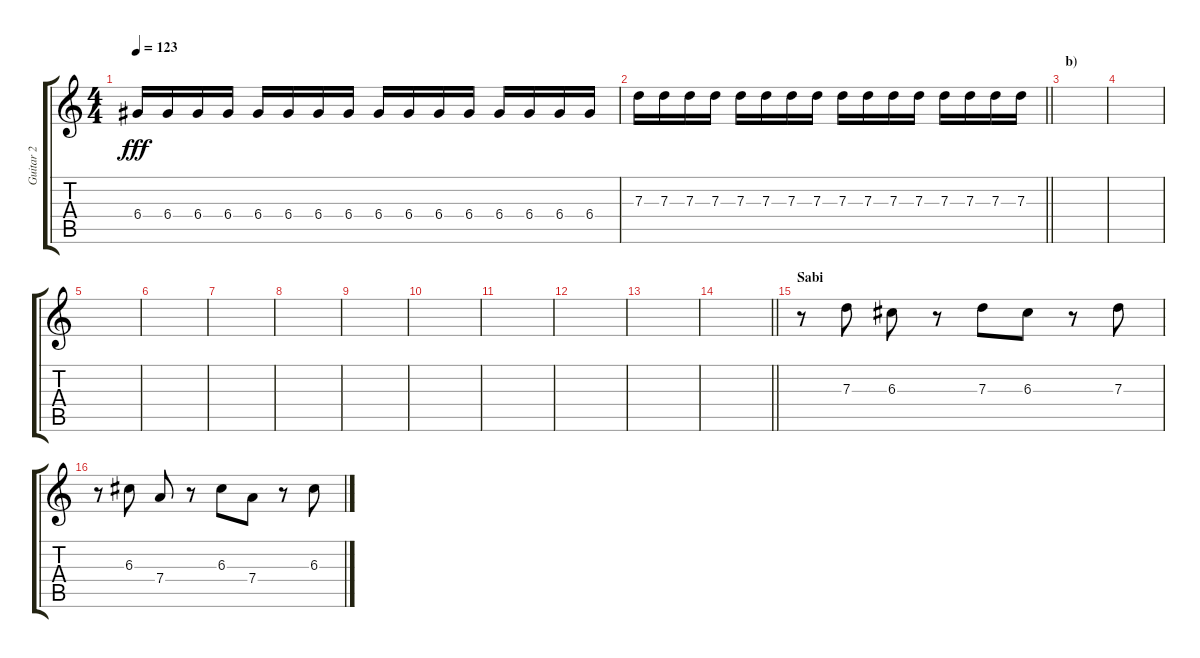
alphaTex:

\track ("Guitar 2" "Guitar 2") {instrument distortionguitar}
\staff {score tabs}
\tuning (E4 B3 G3 D3 A2 E2) {hide}
\ts (4 4)
\tempo 123
\clef g2
\ks c
6.4.16{dy fff} 6.4.16 6.4.16 6.4.16 6.4.16 6.4.16 6.4.16 6.4.16 6.4.16 6.4.16 6.4.16 6.4.16 6.4.16 6.4.16 6.4.16 6.4.16 |
\barLineRight lightlight
7.3.16 7.3.16 7.3.16 7.3.16 7.3.16 7.3.16 7.3.16 7.3.16 7.3.16 7.3.16 7.3.16 7.3.16 7.3.16 7.3.16 7.3.16 7.3.16 |
\section ("" "b)")
|
|
|
|
|
|
|
|
|
|
|
\barLineRight lightlight
|
\section ("" "Sabi")
r.8 7.3.8 6.3.8 r.8 7.3.8 6.3.8 r.8 7.3.8 |
r.8 6.3.8 7.4.8 r.8 6.3.8 7.4.8 r.8 6.3.8
